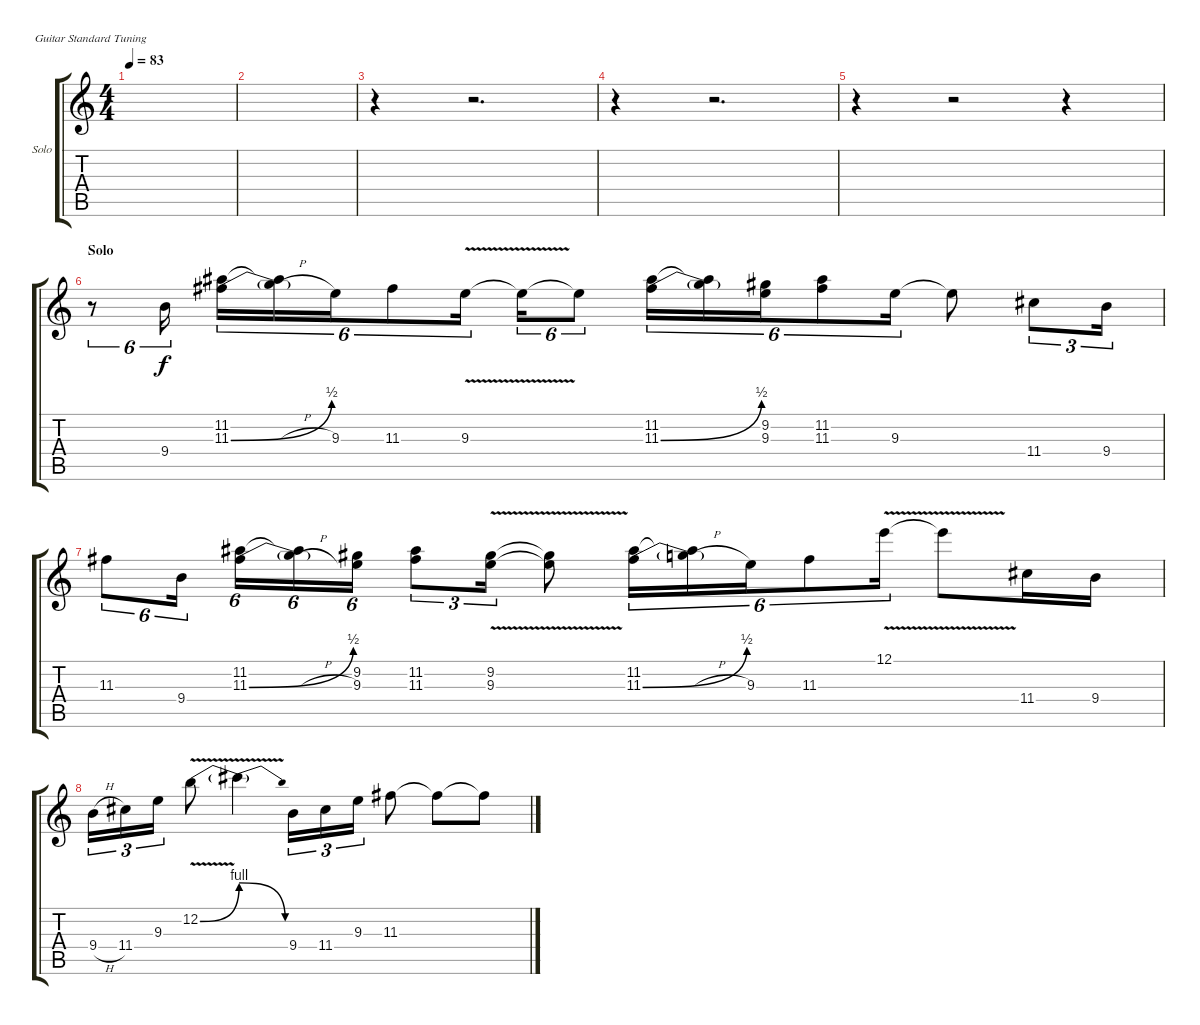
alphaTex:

\bracketExtendMode groupsimilarinstruments
\firstSystemTrackNameOrientation horizontal
\otherSystemsTrackNameOrientation horizontal
\track ("Solo" "Solo") {instrument distortionguitar}
\staff {score tabs}
\tuning (E4 B3 G3 D3 A2 E2)
\ts (4 4)
\tempo 83
\clef g2
\ks c
|
|
\scale
0.208191 r.4 r.2{d} |
\scale
0.333333 r.4 r.2{d} |
\scale
0.333333 r.4 r.2 r.4 |
\section ("" "Solo")
\scale
0.333333 r.8{tu (6 4)} 9.4.16{tu (6 4)} (11.3{be (bend 0 0 11.4 2)} 11.2).16{tu (6 4)} (11.2{t} 11.3{h t}).16{tu (6 4)} 9.3.16{tu (6 4)} 11.3.8{tu (6 4)} 9.3{v}.16{tu (6 4)} 9.3{t}.16{tu (6 4)} 9.3{t}.8{tu (6 4)} (11.3{be (bend 0 0 10.799999999999999 2)} 11.2).16{tu (6 4)} (11.2{t} 11.3{t}).16{tu (6 4)} (9.3 9.2).16{tu (6 4)} (11.2 11.3).8{tu (6 4)} 9.3.16{tu (6 4)} 9.3{t}.8 11.4.8{tu (3 2)} 9.4.16{tu (3 2)} |
\scale
0.333333 11.3.8{tu (6 4)} 9.4.16{tu (6 4)} (11.3{be (bend 0 0 9 2)} 11.2).16{tu (6 4)} (11.3{h t} 11.2{t}).16{tu (6 4)} (9.2 9.3).16{tu (6 4)} (11.3 11.2).8{tu (3 2)} (9.2 9.3{v}).16{tu (3 2)} (9.3{t} 9.2{t}).8 (11.2 11.3{be (bend 0 0 12.6 2)}).16{tu (6 4)} (11.3{h t} 11.2{t}).16{tu (6 4)} 9.3.16{tu (6 4)} 11.3.8{tu (6 4)} 12.1{v}.16{tu (6 4)} 12.1{t}.8 11.4.16 9.4.16 |
\scale
0.333333 9.4{h}.16{tu (3 2)} 11.4.16{tu (3 2)} 9.3.16{tu (3 2)} 12.2{be (bend 0 0 15 4) v}.8 12.2{be (release 0 4 15 0) v t}.4 9.4.16{tu (3 2)} 11.4.16{tu (3 2)} 9.3.16{tu (3 2)} 11.3.8 11.3{t}.8 11.3{t}.8
